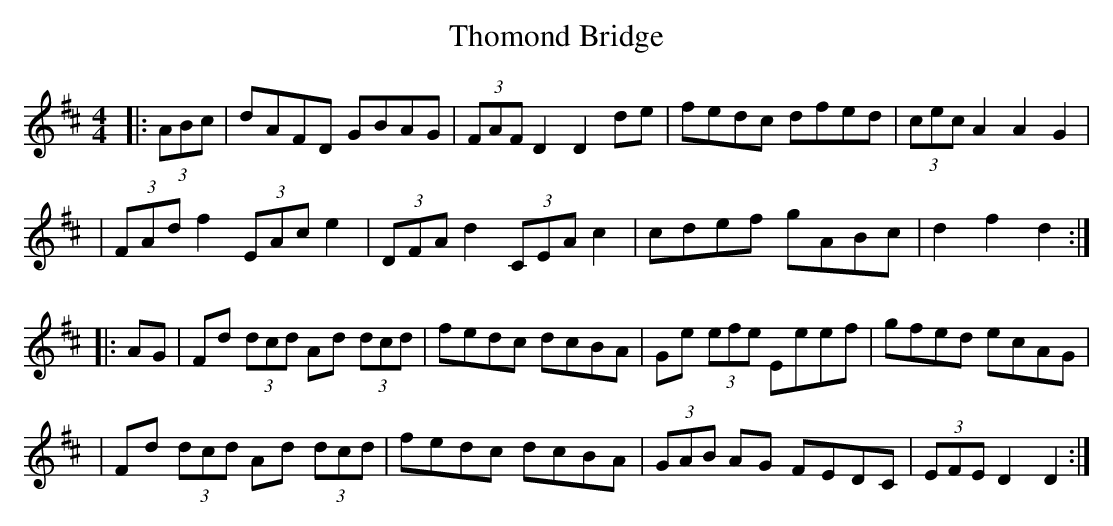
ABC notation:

X:1
T: Thomond Bridge
M: 4/4
L: 1/8
K: D
|: (3ABc | dAFD GBAG | (3FAF D2 D2 de | fedc dfed | (3cec A2 A2G2 |
| (3FAd f2 (3EAc e2 | (3DFA d2 (3CEA c2 | cdef gABc |d2f2d2 :|
|: AG | Fd (3dcd Ad (3dcd | fedc dcBA | Ge (3efe Eeef | gfed ecAG |
| Fd (3dcd Ad (3dcd | fedc dcBA |(3GAB AG FEDC | (3EFE D2 D2 :|
